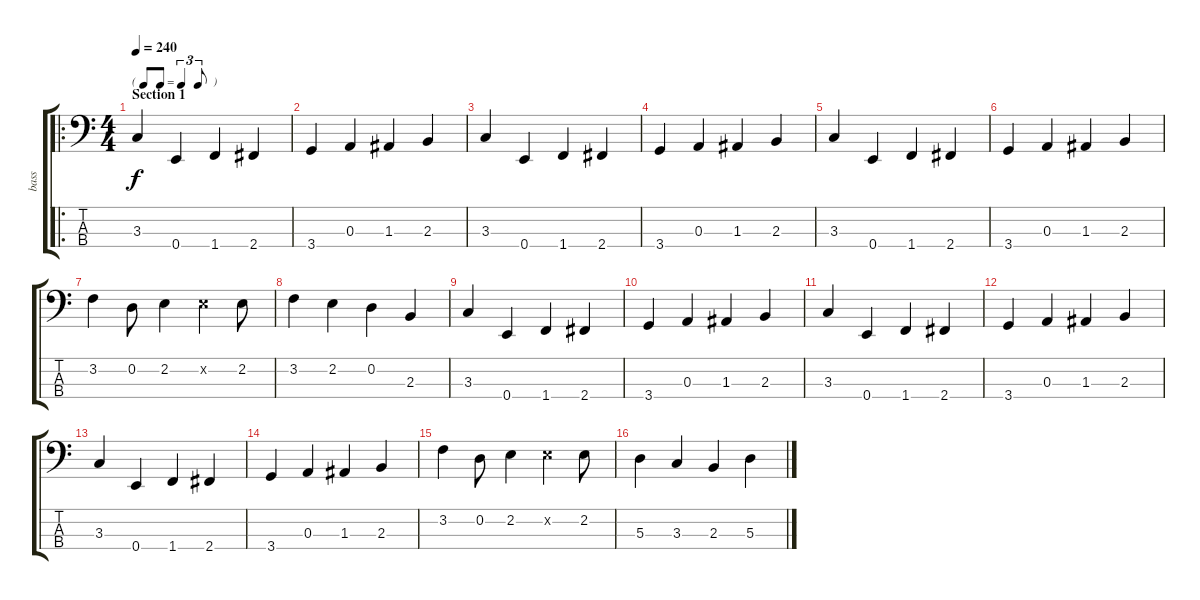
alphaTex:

\track ("bass" "bass") {instrument electricbassfinger}
\staff {score tabs}
\tuning (G2 D2 A1 E1) {hide}
\ro
\ts (4 4)
\tf triplet8th
\section ("" "Section 1")
\tempo 240
\clef f4
\ks c
3.3.4{dy f instrument electricbassfinger} 0.4.4 1.4.4 2.4.4 |
3.4.4 0.3.4 1.3.4 2.3.4 |
3.3.4 0.4.4 1.4.4 2.4.4 |
3.4.4 0.3.4 1.3.4 2.3.4 |
3.3.4 0.4.4 1.4.4 2.4.4 |
3.4.4 0.3.4 1.3.4 2.3.4 |
3.2.4 0.2.8 2.2.4 2.2{x}.4 2.2.8 |
3.2.4 2.2.4 0.2.4 2.3.4 |
3.3.4 0.4.4 1.4.4 2.4.4 |
3.4.4 0.3.4 1.3.4 2.3.4 |
3.3.4 0.4.4 1.4.4 2.4.4 |
3.4.4 0.3.4 1.3.4 2.3.4 |
3.3.4 0.4.4 1.4.4 2.4.4 |
3.4.4 0.3.4 1.3.4 2.3.4 |
3.2.4 0.2.8 2.2.4 2.2{x}.4 2.2.8 |
5.3.4 3.3.4 2.3.4 5.3.4
